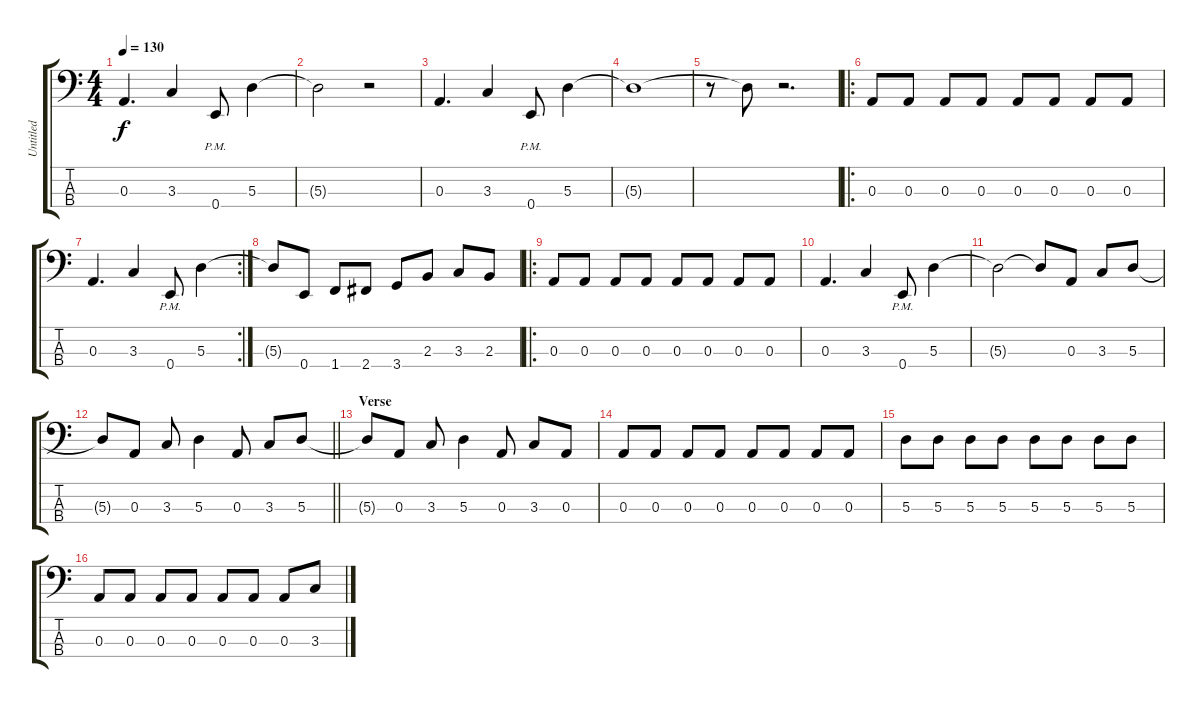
\track ("Untitled" "Untitled") {instrument electricbasspick}
\staff {score tabs}
\tuning (G2 D2 A1 E1) {hide}
\ts (4 4)
\tempo 130
\clef f4
\ks c
0.3.4{d dy f instrument electricbasspick} 3.3.4 0.4{pm}.8 5.3.4 |
5.3{t}.2 r.2 |
0.3.4{d} 3.3.4 0.4{pm}.8 5.3.4 |
5.3{t}.1 |
r.8 5.3{t}.8 r.2{d} |
\ro
0.3.8 0.3.8 0.3.8 0.3.8 0.3.8 0.3.8 0.3.8 0.3.8 |
\rc 2
0.3.4{d} 3.3.4 0.4{pm}.8 5.3.4 |
5.3{t}.8 0.4.8 1.4.8 2.4.8 3.4.8 2.3.8 3.3.8 2.3.8 |
\ro
0.3.8 0.3.8 0.3.8 0.3.8 0.3.8 0.3.8 0.3.8 0.3.8 |
0.3.4{d} 3.3.4 0.4{pm}.8 5.3.4 |
5.3{t}.2 5.3{t}.8 0.3.8 3.3.8 5.3.8 |
\barLineRight lightlight
5.3{t}.8 0.3.8 3.3.8 5.3.4 0.3.8 3.3.8 5.3.8 |
\section ("" "Verse")
5.3{t}.8 0.3.8 3.3.8 5.3.4 0.3.8 3.3.8 0.3.8 |
0.3.8 0.3.8 0.3.8 0.3.8 0.3.8 0.3.8 0.3.8 0.3.8 |
5.3.8 5.3.8 5.3.8 5.3.8 5.3.8 5.3.8 5.3.8 5.3.8 |
0.3.8 0.3.8 0.3.8 0.3.8 0.3.8 0.3.8 0.3.8 3.3.8
